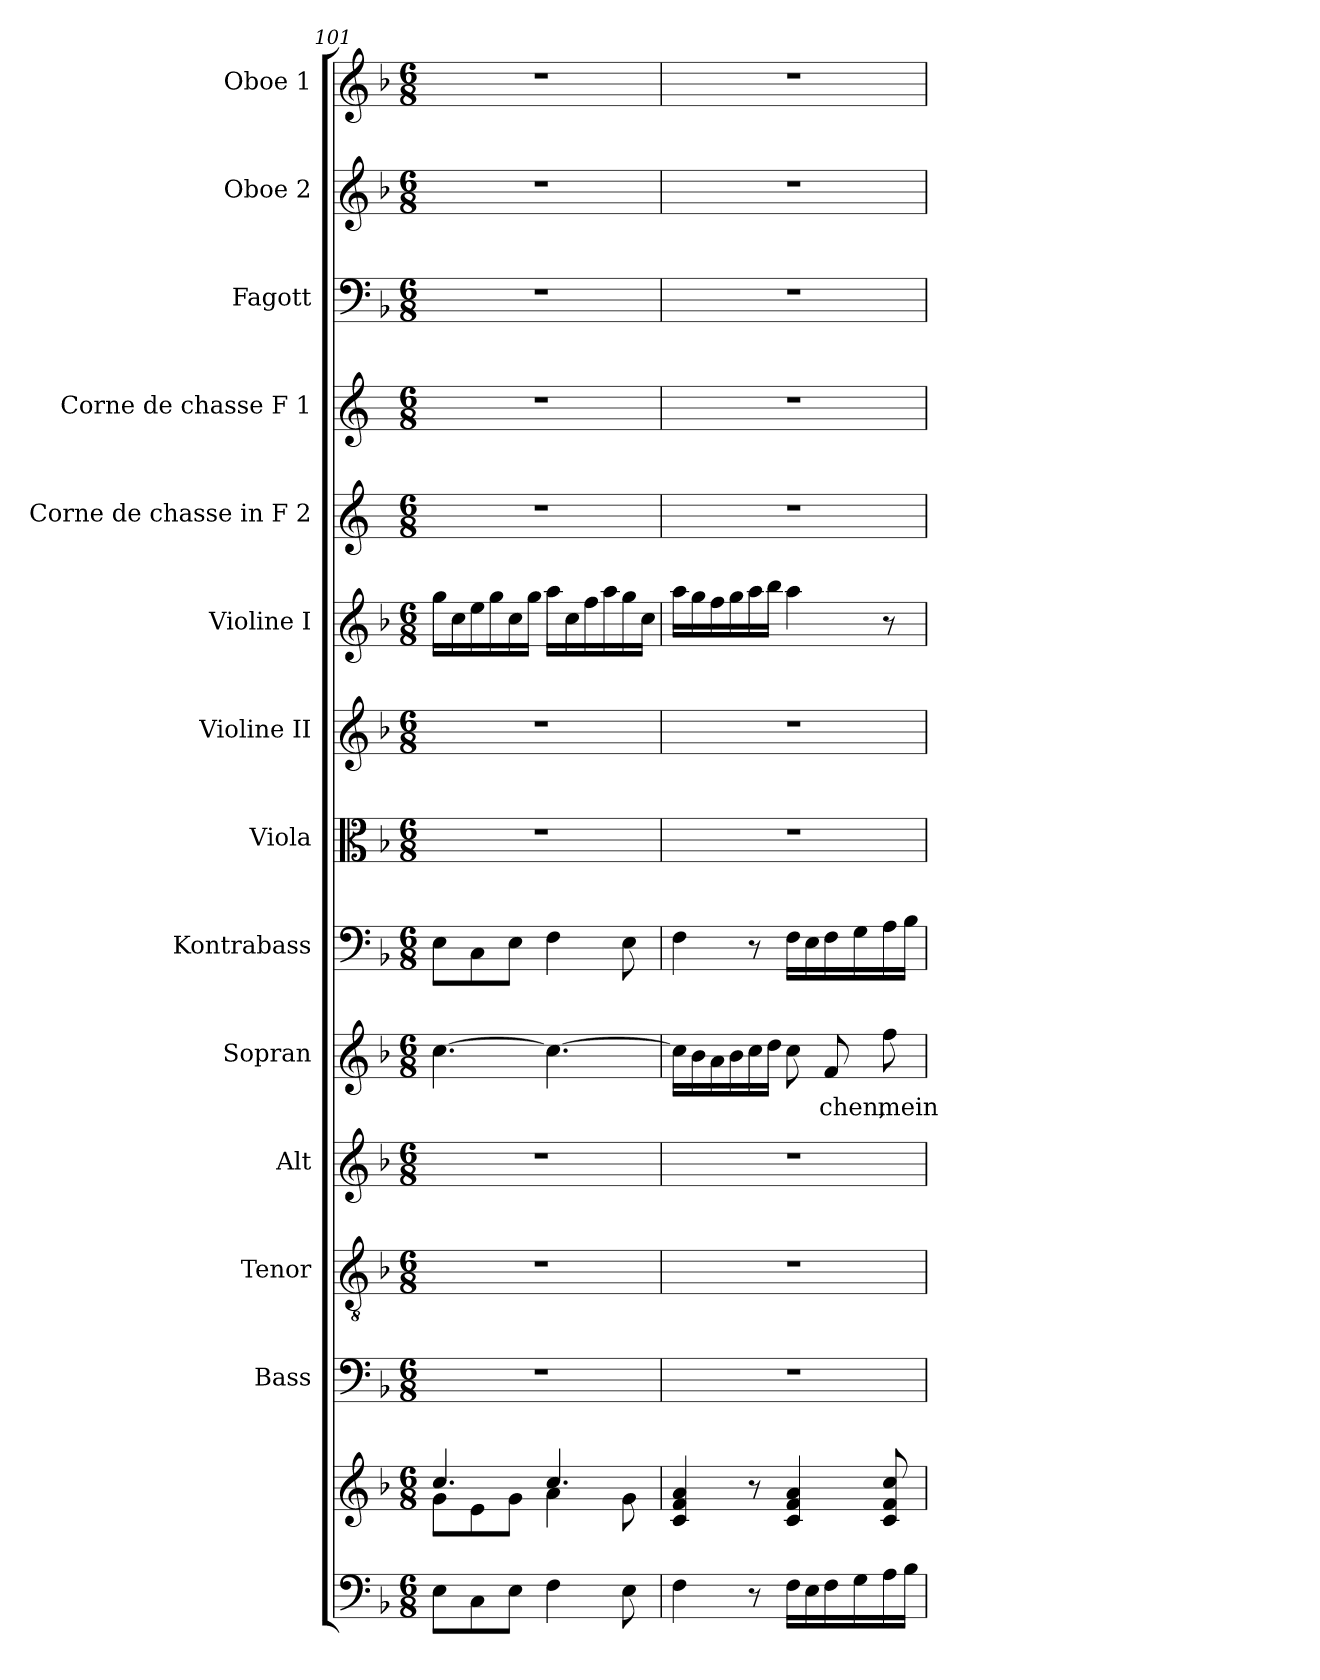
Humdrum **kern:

**kern	**kern	**kern	**kern	**kern	**kern	**text	**kern	**kern	**kern	**kern	**kern	**kern	**kern	**kern	**kern
*part14	*part14	*part13	*part12	*part11	*part10	*part10	*part9	*part8	*part7	*part6	*part5	*part4	*part3	*part2	*part1
*staff15	*staff14	*staff13	*staff12	*staff11	*staff10	*staff10	*staff9	*staff8	*staff7	*staff6	*staff5	*staff4	*staff3	*staff2	*staff1
*	*	*I"Bass	*I"Tenor	*I"Alt	*I"Sopran	*	*I"Kontrabass	*I"Viola	*I"Violine II	*I"Violine I	*I"Corne de chasse in F 2	*I"Corne de chasse F 1	*I"Fagott	*I"Oboe 2	*I"Oboe 1
*	*	*I'B.	*I'T.	*I'A.	*I'S.	*	*I'Kb.	*I'Vla.	*I'Vl. II	*I'Vl. I	*	*	*I'Fg.	*I'Ob. 2	*I'Ob. 1
*clefF4	*clefG2	*clefF4	*clefGv2	*clefG2	*clefG2	*	*clefF4	*clefC3	*clefG2	*clefG2	*clefG2	*clefG2	*clefF4	*clefG2	*clefG2
*	*	*	*	*	*	*	*ITrd7c12	*	*	*	*ITrd4c7	*ITrd4c7	*	*	*
*k[b-]	*k[b-]	*k[b-]	*k[b-]	*k[b-]	*k[b-]	*	*k[b-]	*k[b-]	*k[b-]	*k[b-]	*k[b-]	*k[b-]	*k[b-]	*k[b-]	*k[b-]
*F:	*F:	*F:	*F:	*F:	*F:	*	*F:	*F:	*F:	*F:	*F:	*F:	*F:	*F:	*F:
*M6/8	*M6/8	*M6/8	*M6/8	*M6/8	*M6/8	*	*M6/8	*M6/8	*M6/8	*M6/8	*M6/8	*M6/8	*M6/8	*M6/8	*M6/8
=101	=101	=101	=101	=101	=101	=101	=101	=101	=101	=101	=101	=101	=101	=101	=101
*	*^	*	*	*	*	*	*	*	*	*	*	*	*	*	*
8E\L	4.cc/	8g\L	2.r	2.r	2.r	[4.cc\	.	8EE\L	2.r	2.r	16gg\LL	2.r	2.r	2.r	2.r	2.r
.	.	.	.	.	.	.	.	.	.	.	16cc\	.	.	.	.	.
8C\	.	8e\	.	.	.	.	.	8CC\	.	.	16ee\	.	.	.	.	.
.	.	.	.	.	.	.	.	.	.	.	16gg\	.	.	.	.	.
8E\J	.	8g\J	.	.	.	.	.	8EE\J	.	.	16cc\	.	.	.	.	.
.	.	.	.	.	.	.	.	.	.	.	16gg\JJ	.	.	.	.	.
4F\	4.cc/	4a\	.	.	.	4.cc\_	.	4FF\	.	.	16aa\LL	.	.	.	.	.
.	.	.	.	.	.	.	.	.	.	.	16cc\	.	.	.	.	.
.	.	.	.	.	.	.	.	.	.	.	16ff\	.	.	.	.	.
.	.	.	.	.	.	.	.	.	.	.	16aa\	.	.	.	.	.
8E\	.	8g\	.	.	.	.	.	8EE\	.	.	16gg\	.	.	.	.	.
.	.	.	.	.	.	.	.	.	.	.	16cc\JJ	.	.	.	.	.
*	*v	*v	*	*	*	*	*	*	*	*	*	*	*	*	*	*
=102	=102	=102	=102	=102	=102	=102	=102	=102	=102	=102	=102	=102	=102	=102	=102
4F\	4c/ 4f/ 4a/	2.r	2.r	2.r	16cc\LL]	.	4FF\	2.r	2.r	16aa\LL	2.r	2.r	2.r	2.r	2.r
.	.	.	.	.	16b-\	.	.	.	.	16gg\	.	.	.	.	.
.	.	.	.	.	16a\	.	.	.	.	16ff\	.	.	.	.	.
.	.	.	.	.	16b-\	.	.	.	.	16gg\	.	.	.	.	.
8r	8r	.	.	.	16cc\	.	8r	.	.	16aa\	.	.	.	.	.
.	.	.	.	.	16dd\JJ	.	.	.	.	16bb-\JJ	.	.	.	.	.
16F\LL	4c/ 4f/ 4a/	.	.	.	8cc\	.	16FF\LL	.	.	4aa\	.	.	.	.	.
16E\	.	.	.	.	.	.	16EE\	.	.	.	.	.	.	.	.
!	!	!	!	!	!	!LO:LY:b	!	!	!	!	!	!	!	!	!
16F\	.	.	.	.	8f/	-chen,	16FF\	.	.	.	.	.	.	.	.
16G\	.	.	.	.	.	.	16GG\	.	.	.	.	.	.	.	.
!	!	!	!	!	!	!LO:LY:b	!	!	!	!	!	!	!	!	!
16A\	8c/ 8f/ 8cc/	.	.	.	8ff\	mein	16AA\	.	.	8r	.	.	.	.	.
16B-\JJ	.	.	.	.	.	.	16BB-\JJ	.	.	.	.	.	.	.	.
=	=	=	=	=	=	=	=	=	=	=	=	=	=	=	=
*-	*-	*-	*-	*-	*-	*-	*-	*-	*-	*-	*-	*-	*-	*-	*-
